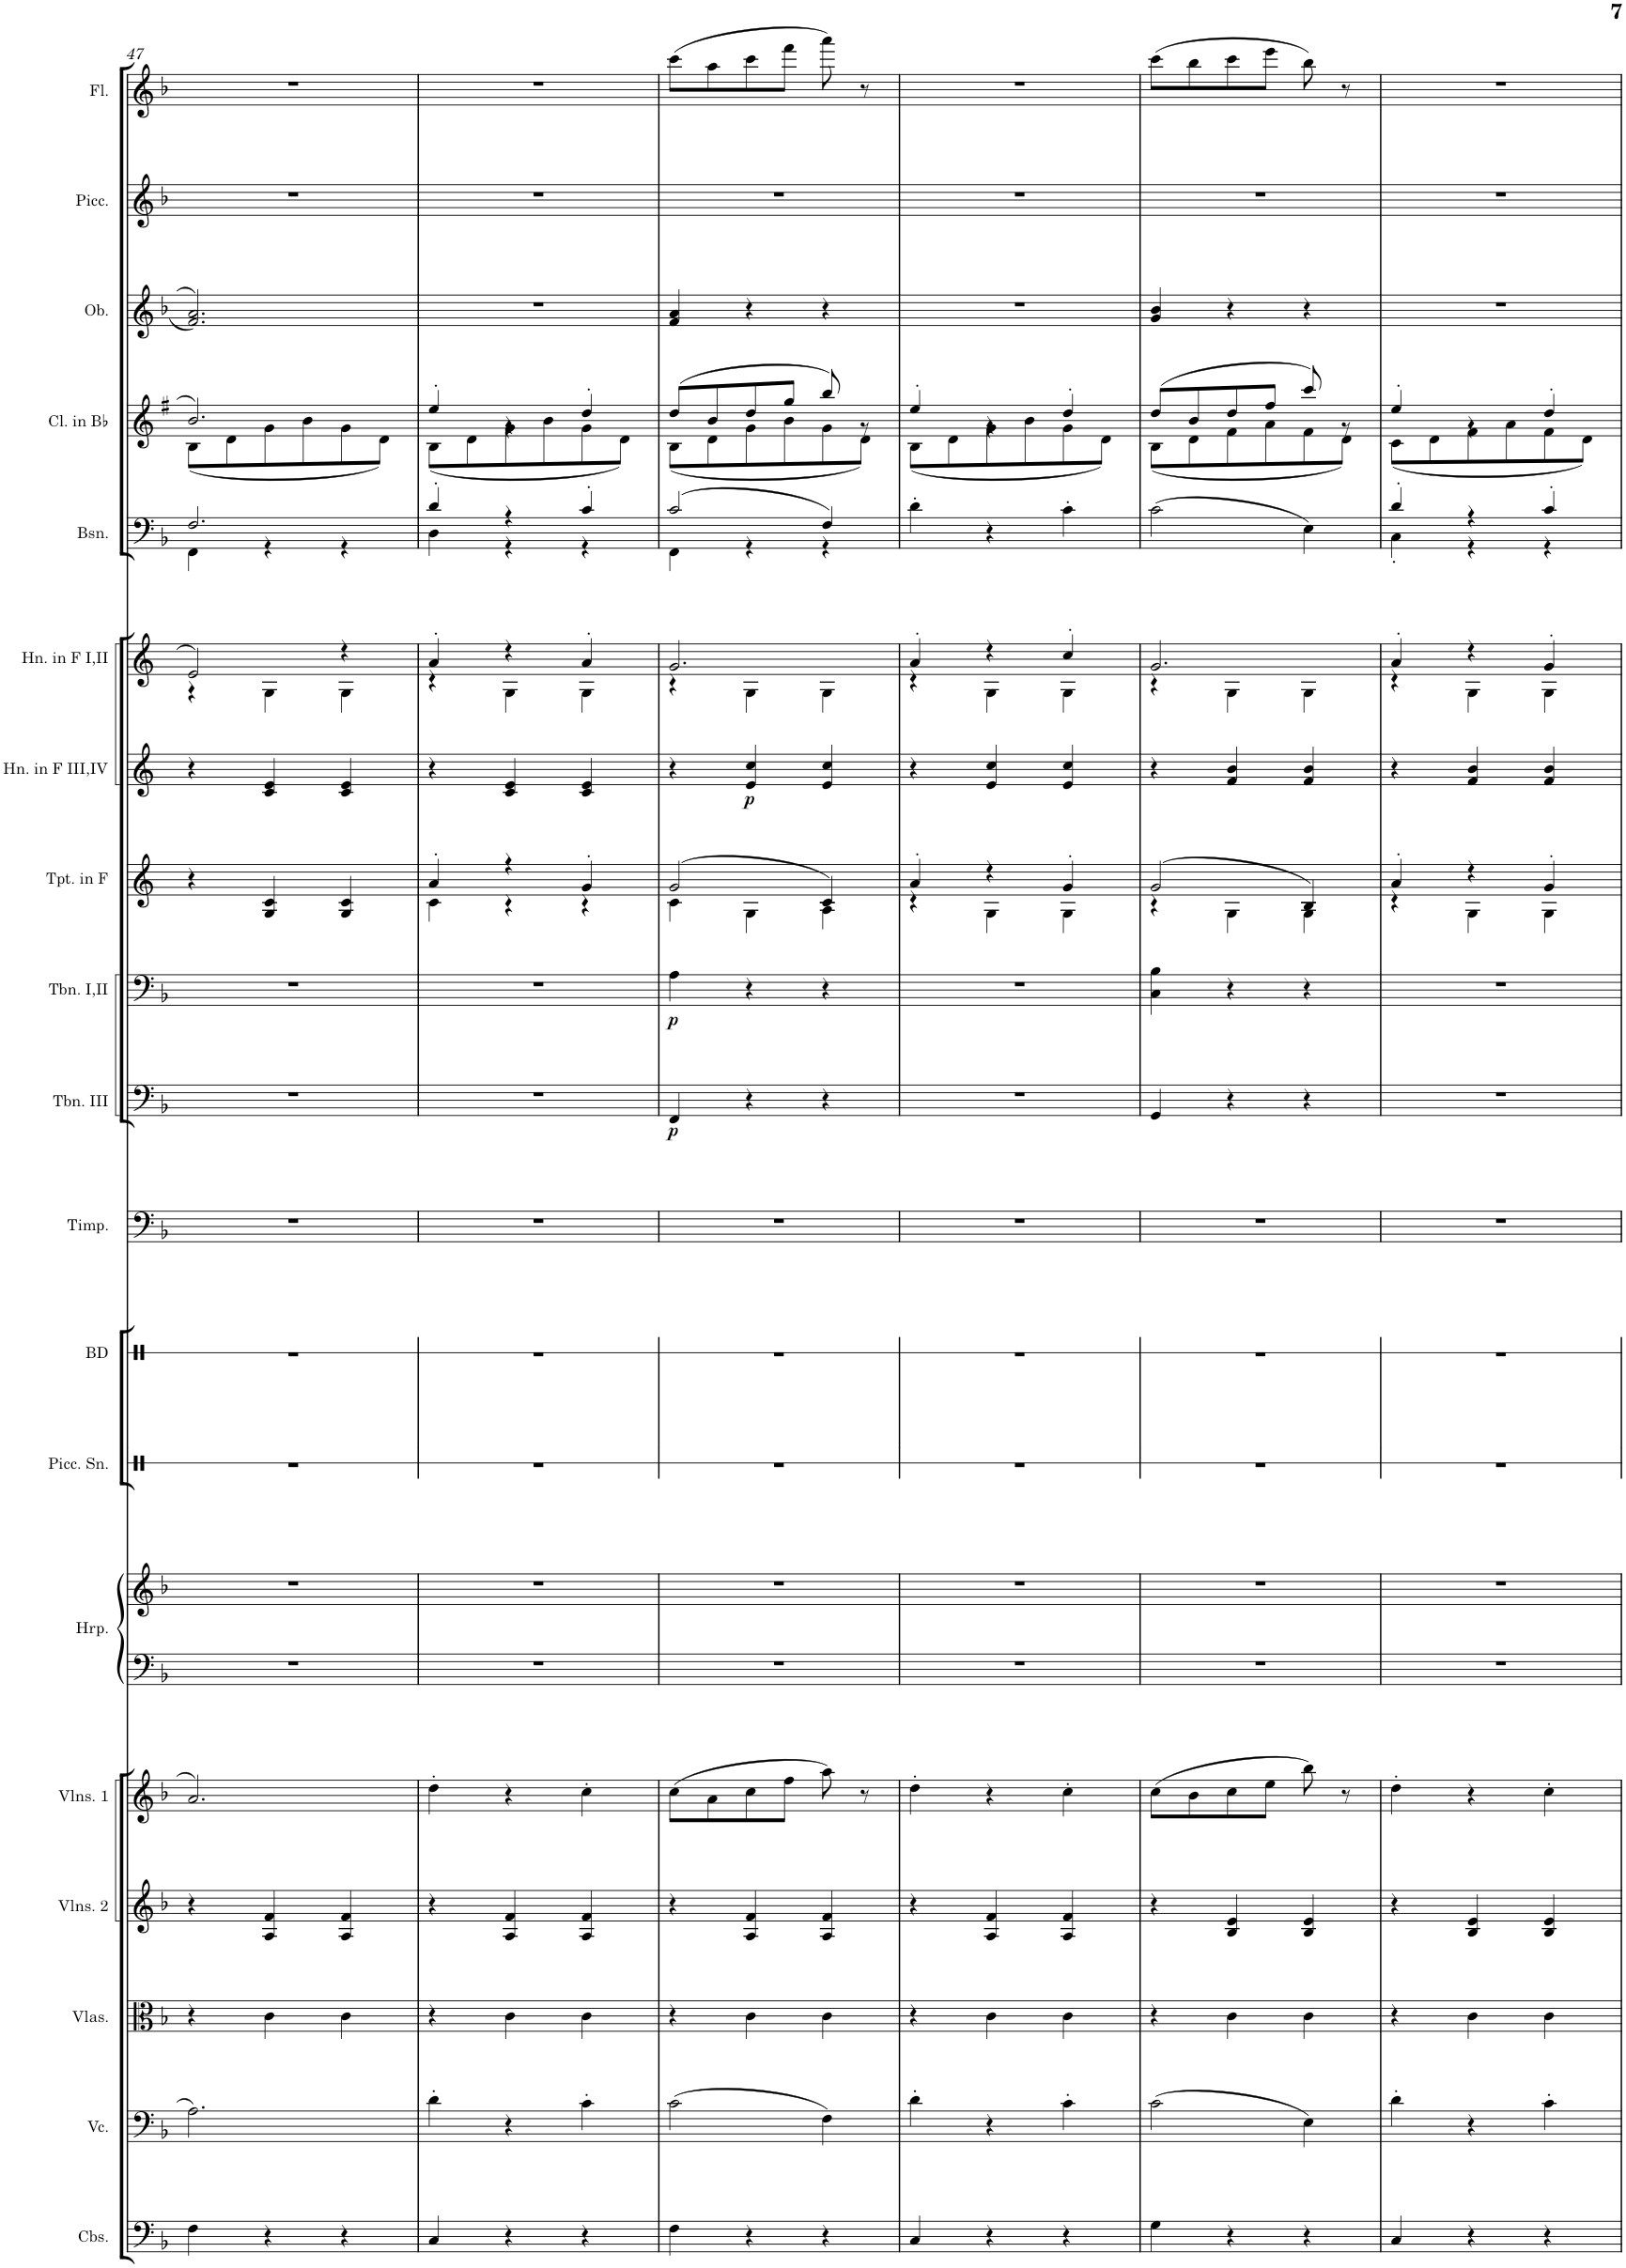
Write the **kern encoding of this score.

**kern	**kern	**kern	**kern	**kern	**kern	**kern	**kern	**kern	**kern	**kern	**dynam	**kern	**dynam	**kern	**kern	**dynam	**kern	**kern	**kern	**kern	**kern	**kern
*part19	*part18	*part17	*part16	*part15	*part14	*part14	*part13	*part12	*part11	*part10	*part10	*part9	*part9	*part8	*part7	*part7	*part6	*part5	*part4	*part3	*part2	*part1
*staff20	*staff19	*staff18	*staff17	*staff16	*staff15	*staff14	*staff13	*staff12	*staff11	*staff10	*staff10	*staff9	*staff9	*staff8	*staff7	*staff7	*staff6	*staff5	*staff4	*staff3	*staff2	*staff1
*I"Contrabasses	*I"Violoncello	*I"Violas	*I"Violins 2	*I"Violins 1	*I"Harp	*	*I"Piccolo Snare	*I"Bass Drum	*I"Timpani	*I"Trombone III	*	*I"Trombone I,II	*	*I"Trumpet in F	*I"Horn in F III, IV	*	*I"Horn in F I, II	*I"Bassoon	*I"Clarinet in Bb	*I"Oboe	*I"Piccolo	*I"Flute
*I'Cbs.	*I'Vc.	*I'Vlas.	*I'Vlns. 2	*I'Vlns. 1	*I'Hrp.	*	*I'Picc. Sn.	*I'BD	*I'Timp.	*I'Tbn. III	*	*I'Tbn. I,II	*	*I'Tpt. in F	*I'Hn. in F III,IV	*	*I'Hn. in F I,II	*I'Bsn.	*I'Cl. in Bb	*I'Ob.	*I'Picc.	*I'Fl.
!!LO:PB:g=z
*clefF4	*clefF4	*clefC3	*clefG2	*clefG2	*clefF4	*clefG2	*clefX	*clefX	*clefF4	*clefF4	*	*clefF4	*	*clefG2	*clefG2	*	*clefG2	*clefF4	*clefG2	*clefG2	*clefG2	*clefG2
*Trd7c12	*	*	*	*	*	*	*	*	*	*	*	*	*	*Trd-3c-5	*Trd4c7	*	*Trd4c7	*	*Trd1c2	*	*Trd-7c-12	*
*k[b-]	*k[b-]	*k[b-]	*k[b-]	*k[b-]	*k[b-]	*k[b-]	*k[]	*k[]	*k[b-]	*k[b-]	*	*k[b-]	*	*k[]	*k[]	*	*k[]	*k[b-]	*k[f#]	*k[b-]	*k[b-]	*k[b-]
*M3/4	*M3/4	*M3/4	*M3/4	*M3/4	*M3/4	*M3/4	*M3/4	*M3/4	*M3/4	*M3/4	*	*M3/4	*	*M3/4	*M3/4	*	*M3/4	*M3/4	*M3/4	*M3/4	*M3/4	*M3/4
=47	=47	=47	=47	=47	=47	=47	=47	=47	=47	=47	=47	=47	=47	=47	=47	=47	=47	=47	=47	=47	=47	=47
*	*	*	*	*	*	*	*	*	*	*	*	*	*	*	*	*	*^	*^	*^	*	*	*
4F\	2.A\	4r	4r	2.a/	2.r	2.r	2.r	2.r	2.r	2.r	.	2.r	.	4r	4r	.	2e/	4r	2.F/	4FF\	(<8B\L	2.b/	2.f/ 2.a/	2.r	2.r
.	.	.	.	.	.	.	.	.	.	.	.	.	.	.	.	.	.	.	.	.	8d\	.	.	.	.
4r	.	4c\	4A/ 4f/	.	.	.	.	.	.	.	.	.	.	4G/ 4c/	4c/ 4e/	.	.	4G\	.	4r	8g\	.	.	.	.
.	.	.	.	.	.	.	.	.	.	.	.	.	.	.	.	.	.	.	.	.	8b\	.	.	.	.
4r	.	4c\	4A/ 4f/	.	.	.	.	.	.	.	.	.	.	4G/ 4c/	4c/ 4e/	.	4r	4G\	.	4r	8g\	.	.	.	.
.	.	.	.	.	.	.	.	.	.	.	.	.	.	.	.	.	.	.	.	.	8d\J)	.	.	.	.
=48	=48	=48	=48	=48	=48	=48	=48	=48	=48	=48	=48	=48	=48	=48	=48	=48	=48	=48	=48	=48	=48	=48	=48	=48	=48
*	*	*	*	*	*	*	*	*	*	*	*	*	*	*^	*	*	*	*	*	*	*	*	*	*	*
4C/	4d'\	4r	4r	4dd'\	2.r	2.r	2.r	2.r	2.r	2.r	.	2.r	.	4a'/	4c\	4r	.	4a'/	4r	4d'/	4D\	(<8B\L	4ee'>/	2.r	2.r	2.r
.	.	.	.	.	.	.	.	.	.	.	.	.	.	.	.	.	.	.	.	.	.	8d\	.	.	.	.
4r	4r	4c\	4A/ 4f/	4r	.	.	.	.	.	.	.	.	.	4r	4r	4c/ 4e/	.	4r	4G\	4r	4r	8g\	4r	.	.	.
.	.	.	.	.	.	.	.	.	.	.	.	.	.	.	.	.	.	.	.	.	.	8b\	.	.	.	.
4r	4c'\	4c\	4A/ 4f/	4cc'\	.	.	.	.	.	.	.	.	.	4g'/	4r	4c/ 4e/	.	4a'/	4G\	4c'/	4r	8g\	4dd'>/	.	.	.
.	.	.	.	.	.	.	.	.	.	.	.	.	.	.	.	.	.	.	.	.	.	8d\J)	.	.	.	.
=49	=49	=49	=49	=49	=49	=49	=49	=49	=49	=49	=49	=49	=49	=49	=49	=49	=49	=49	=49	=49	=49	=49	=49	=49	=49	=49
!	!	!	!	!	!	!	!	!	!	!	!LO:DY:b	!	!LO:DY:b	!	!	!	!	!	!	!	!	!	!	!	!	!
4F\	(2c\	4r	4r	(8cc\L	2.r	2.r	2.r	2.r	2.r	4FF/	p	4A\	p	(2g/	4c\	4r	.	2.g/	4r	(2c/	4FF\	(<8B\L	(>8dd/L	4f/ 4a/	2.r	(8ccc\L
.	.	.	.	8a\	.	.	.	.	.	.	.	.	.	.	.	.	.	.	.	.	.	8d\	8b/	.	.	8aa\
!	!	!	!	!	!	!	!	!	!	!	!	!	!	!	!	!	!LO:DY:b	!	!	!	!	!	!	!	!	!
4r	.	4c\	4A/ 4f/	8cc\	.	.	.	.	.	4r	.	4r	.	.	4G\	4e/ 4cc/	p	.	4G\	.	4r	8g\	8dd/	4r	.	8ccc\
.	.	.	.	8ff\J	.	.	.	.	.	.	.	.	.	.	.	.	.	.	.	.	.	8b\	8gg/J	.	.	8fff\J
4r	4F\)	4c\	4A/ 4f/	8aa\)	.	.	.	.	.	4r	.	4r	.	4c/)	4A\	4e/ 4cc/	.	.	4G\	4F/)	4r	8g\	8bb/)	4r	.	8aaa\)
.	.	.	.	8r	.	.	.	.	.	.	.	.	.	.	.	.	.	.	.	.	.	8d\J)	8r	.	.	8r
*	*	*	*	*	*	*	*	*	*	*	*	*	*	*	*	*	*	*	*	*v	*v	*	*	*	*	*
=50	=50	=50	=50	=50	=50	=50	=50	=50	=50	=50	=50	=50	=50	=50	=50	=50	=50	=50	=50	=50	=50	=50	=50	=50	=50
4C/	4d'\	4r	4r	4dd'\	2.r	2.r	2.r	2.r	2.r	2.r	.	2.r	.	4a'/	4r	4r	.	4a'/	4r	4d'\	(<8B\L	4ee'>/	2.r	2.r	2.r
.	.	.	.	.	.	.	.	.	.	.	.	.	.	.	.	.	.	.	.	.	8d\	.	.	.	.
4r	4r	4c\	4A/ 4f/	4r	.	.	.	.	.	.	.	.	.	4r	4G\	4e/ 4cc/	.	4r	4G\	4r	8g\	4r	.	.	.
.	.	.	.	.	.	.	.	.	.	.	.	.	.	.	.	.	.	.	.	.	8b\	.	.	.	.
4r	4c'\	4c\	4A/ 4f/	4cc'\	.	.	.	.	.	.	.	.	.	4g'/	4G\	4e/ 4cc/	.	4cc'/	4G\	4c'\	8g\	4dd'>/	.	.	.
.	.	.	.	.	.	.	.	.	.	.	.	.	.	.	.	.	.	.	.	.	8d\J)	.	.	.	.
=51	=51	=51	=51	=51	=51	=51	=51	=51	=51	=51	=51	=51	=51	=51	=51	=51	=51	=51	=51	=51	=51	=51	=51	=51	=51
4G\	(2c\	4r	4r	(8cc\L	2.r	2.r	2.r	2.r	2.r	4GG/	.	4C\ 4B-\	.	(2g/	4r	4r	.	2.g/	4r	(2c\	(<8B\L	(>8dd/L	4g/ 4b-/	2.r	(8ccc\L
.	.	.	.	8b-\	.	.	.	.	.	.	.	.	.	.	.	.	.	.	.	.	8d\	8b/	.	.	8bb-\
4r	.	4c\	4B-/ 4e/	8cc\	.	.	.	.	.	4r	.	4r	.	.	4G\	4f/ 4b/	.	.	4G\	.	8f#\	8dd/	4r	.	8ccc\
.	.	.	.	8ee\J	.	.	.	.	.	.	.	.	.	.	.	.	.	.	.	.	8a\	8ff#/J	.	.	8eee\J
4r	4E\)	4c\	4B-/ 4e/	8bb-\)	.	.	.	.	.	4r	.	4r	.	4B/)	4G\	4f/ 4b/	.	.	4G\	4E\)	8f#\	8ccc/)	4r	.	8bb-\)
.	.	.	.	8r	.	.	.	.	.	.	.	.	.	.	.	.	.	.	.	.	8d\J)	8r	.	.	8r
=52	=52	=52	=52	=52	=52	=52	=52	=52	=52	=52	=52	=52	=52	=52	=52	=52	=52	=52	=52	=52	=52	=52	=52	=52	=52
*	*	*	*	*	*	*	*	*	*	*	*	*	*	*	*	*	*	*	*	*^	*	*	*	*	*
4C/	4d'\	4r	4r	4dd'\	2.r	2.r	2.r	2.r	2.r	2.r	.	2.r	.	4a'/	4r	4r	.	4a'/	4r	4d'/	4C'\	(<8c\L	4ee'>/	2.r	2.r	2.r
.	.	.	.	.	.	.	.	.	.	.	.	.	.	.	.	.	.	.	.	.	.	8d\	.	.	.	.
4r	4r	4c\	4B-/ 4e/	4r	.	.	.	.	.	.	.	.	.	4r	4G\	4f/ 4b/	.	4r	4G\	4r	4r	8f#\	4r	.	.	.
.	.	.	.	.	.	.	.	.	.	.	.	.	.	.	.	.	.	.	.	.	.	8a\	.	.	.	.
4r	4c'\	4c\	4B-/ 4e/	4cc'\	.	.	.	.	.	.	.	.	.	4g'/	4G\	4f/ 4b/	.	4g'/	4G\	4c'/	4r	8f#\	4dd'>/	.	.	.
.	.	.	.	.	.	.	.	.	.	.	.	.	.	.	.	.	.	.	.	.	.	8d\J)	.	.	.	.
*	*	*	*	*	*	*	*	*	*	*	*	*	*	*	*	*	*	*v	*v	*	*	*v	*v	*	*	*
*	*	*	*	*	*	*	*	*	*	*	*	*	*	*v	*v	*	*	*	*v	*v	*	*	*	*
=	=	=	=	=	=	=	=	=	=	=	=	=	=	=	=	=	=	=	=	=	=	=
*-	*-	*-	*-	*-	*-	*-	*-	*-	*-	*-	*-	*-	*-	*-	*-	*-	*-	*-	*-	*-	*-	*-
